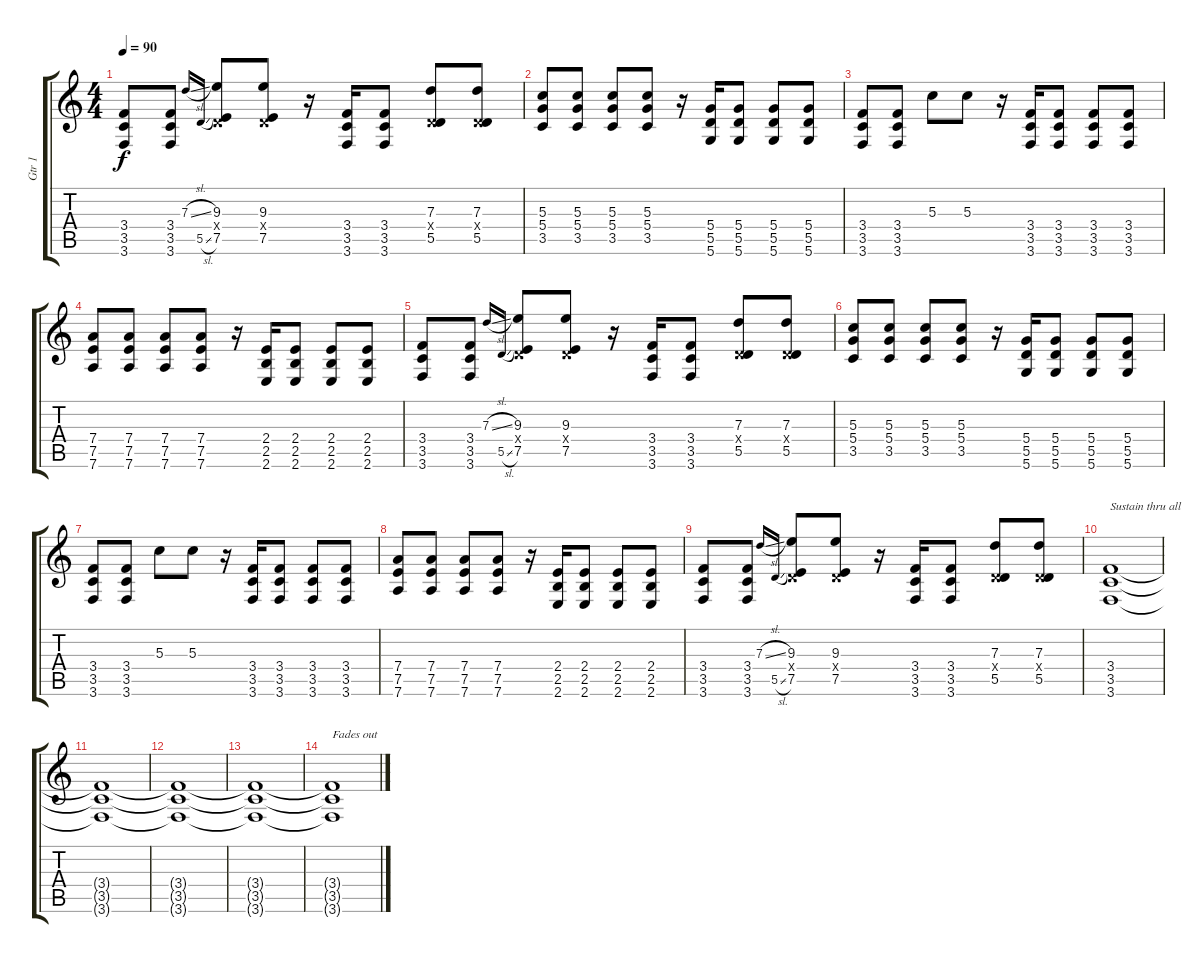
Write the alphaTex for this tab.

\track ("Gtr 1" "Gtr 1") {instrument overdrivenguitar}
\staff {score tabs}
\tuning (E4 B3 G3 D3 A2 D2) {hide}
\ts (4 4)
\tempo 90
\clef g2
\ks c
(3.4 3.5 3.6).8{dy f} (3.4 3.5 3.6).8 7.3{sl}.16{gr onbeat} 5.5{sl}.16{gr onbeat} (9.3 0.4{x} 7.5).8 (9.3 0.4{x} 7.5).8 r.16 (3.4 3.5 3.6).16 (3.4 3.5 3.6).8 (7.3 0.4{x} 5.5).8 (7.3 0.4{x} 5.5).8 |
(5.3 5.4 3.5).8 (5.3 5.4 3.5).8 (5.3 5.4 3.5).8 (5.3 5.4 3.5).8 r.16 (5.4 5.5 5.6).16 (5.4 5.5 5.6).8 (5.4 5.5 5.6).8 (5.4 5.5 5.6).8 |
(3.4 3.5 3.6).8 (3.4 3.5 3.6).8 5.3.8 5.3.8 r.16 (3.4 3.5 3.6).16 (3.4 3.5 3.6).8 (3.4 3.5 3.6).8 (3.4 3.5 3.6).8 |
(7.4 7.5 7.6).8 (7.4 7.5 7.6).8 (7.4 7.5 7.6).8 (7.4 7.5 7.6).8 r.16 (2.4 2.5 2.6).16 (2.4 2.5 2.6).8 (2.4 2.5 2.6).8 (2.4 2.5 2.6).8 |
(3.4 3.5 3.6).8 (3.4 3.5 3.6).8 7.3{sl}.16{gr onbeat} 5.5{sl}.16{gr onbeat} (9.3 0.4{x} 7.5).8 (9.3 0.4{x} 7.5).8 r.16 (3.4 3.5 3.6).16 (3.4 3.5 3.6).8 (7.3 0.4{x} 5.5).8 (7.3 0.4{x} 5.5).8 |
(5.3 5.4 3.5).8 (5.3 5.4 3.5).8 (5.3 5.4 3.5).8 (5.3 5.4 3.5).8 r.16 (5.4 5.5 5.6).16 (5.4 5.5 5.6).8 (5.4 5.5 5.6).8 (5.4 5.5 5.6).8 |
(3.4 3.5 3.6).8 (3.4 3.5 3.6).8 5.3.8 5.3.8 r.16 (3.4 3.5 3.6).16 (3.4 3.5 3.6).8 (3.4 3.5 3.6).8 (3.4 3.5 3.6).8 |
(7.4 7.5 7.6).8 (7.4 7.5 7.6).8 (7.4 7.5 7.6).8 (7.4 7.5 7.6).8 r.16 (2.4 2.5 2.6).16 (2.4 2.5 2.6).8 (2.4 2.5 2.6).8 (2.4 2.5 2.6).8 |
(3.4 3.5 3.6).8 (3.4 3.5 3.6).8 7.3{sl}.16{gr onbeat} 5.5{sl}.16{gr onbeat} (9.3 0.4{x} 7.5).8 (9.3 0.4{x} 7.5).8 r.16 (3.4 3.5 3.6).16 (3.4 3.5 3.6).8 (7.3 0.4{x} 5.5).8 (7.3 0.4{x} 5.5).8 |
(3.4 3.5 3.6).1{txt "Sustain thru all"} |
(3.4{t} 3.5{t} 3.6{t}).1 |
(3.4{t} 3.5{t} 3.6{t}).1 |
(3.4{t} 3.5{t} 3.6{t}).1 |
(3.4{t} 3.5{t} 3.6{t}).1{txt "Fades out"}
